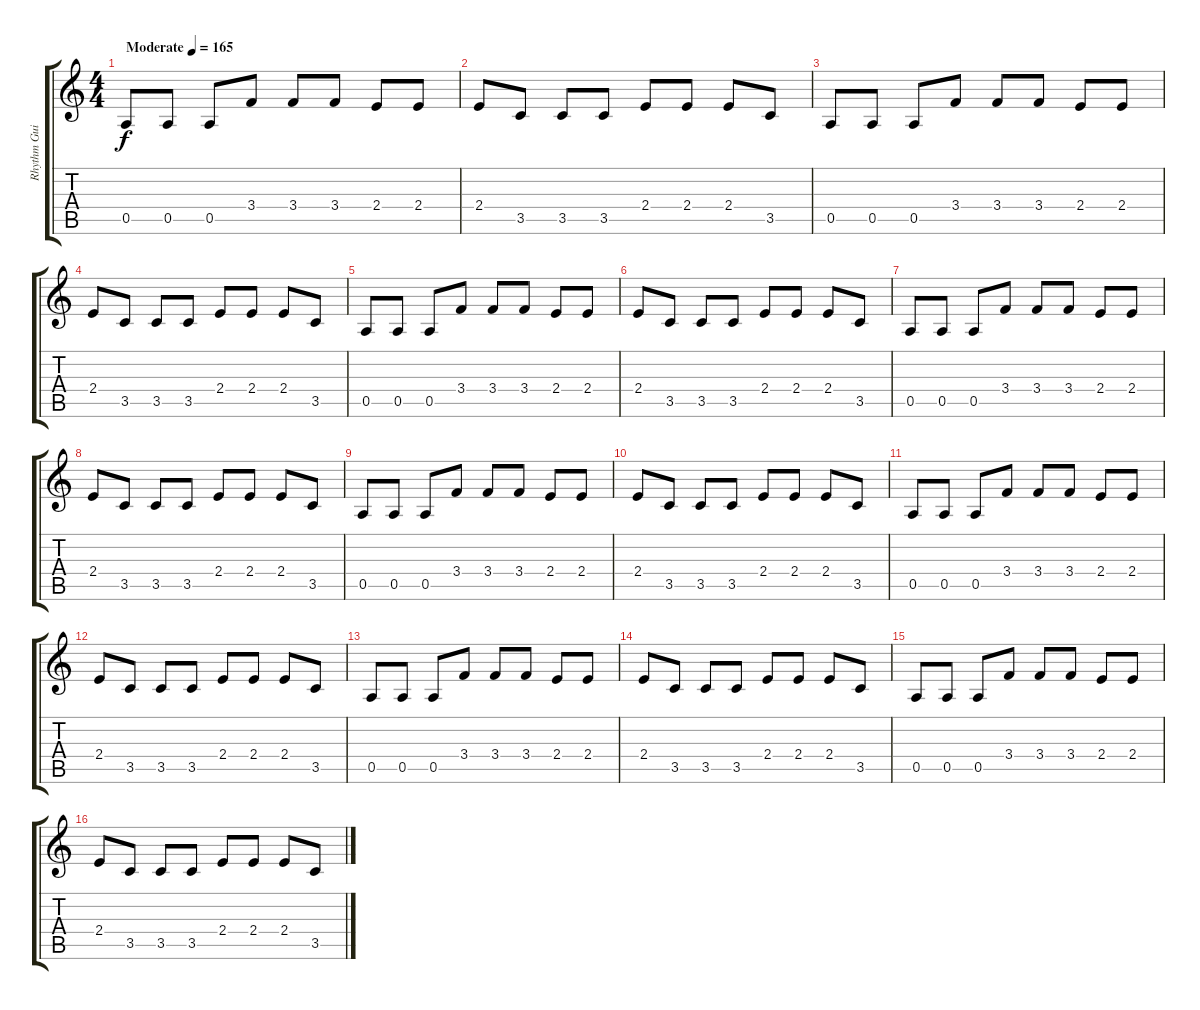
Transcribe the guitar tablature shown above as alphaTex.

\track ("Rhythm Guitar - Acoustic" "Rhythm Gui") {instrument acousticguitarsteel}
\staff {score tabs}
\tuning (E4 B3 G3 D3 A2 D2) {hide}
\ts (4 4)
\tempo (165 "Moderate")
\clef g2
\ks c
0.5.8{dy f instrument acousticguitarsteel} 0.5.8 0.5.8 3.4.8 3.4.8 3.4.8 2.4.8 2.4.8 |
2.4.8 3.5.8 3.5.8 3.5.8 2.4.8 2.4.8 2.4.8 3.5.8 |
0.5.8 0.5.8 0.5.8 3.4.8 3.4.8 3.4.8 2.4.8 2.4.8 |
2.4.8 3.5.8 3.5.8 3.5.8 2.4.8 2.4.8 2.4.8 3.5.8 |
0.5.8 0.5.8 0.5.8 3.4.8 3.4.8 3.4.8 2.4.8 2.4.8 |
2.4.8 3.5.8 3.5.8 3.5.8 2.4.8 2.4.8 2.4.8 3.5.8 |
0.5.8 0.5.8 0.5.8 3.4.8 3.4.8 3.4.8 2.4.8 2.4.8 |
2.4.8 3.5.8 3.5.8 3.5.8 2.4.8 2.4.8 2.4.8 3.5.8 |
0.5.8 0.5.8 0.5.8 3.4.8 3.4.8 3.4.8 2.4.8 2.4.8 |
2.4.8 3.5.8 3.5.8 3.5.8 2.4.8 2.4.8 2.4.8 3.5.8 |
0.5.8 0.5.8 0.5.8 3.4.8 3.4.8 3.4.8 2.4.8 2.4.8 |
2.4.8 3.5.8 3.5.8 3.5.8 2.4.8 2.4.8 2.4.8 3.5.8 |
0.5.8 0.5.8 0.5.8 3.4.8 3.4.8 3.4.8 2.4.8 2.4.8 |
2.4.8 3.5.8 3.5.8 3.5.8 2.4.8 2.4.8 2.4.8 3.5.8 |
0.5.8 0.5.8 0.5.8 3.4.8 3.4.8 3.4.8 2.4.8 2.4.8 |
2.4.8 3.5.8 3.5.8 3.5.8 2.4.8 2.4.8 2.4.8 3.5.8
